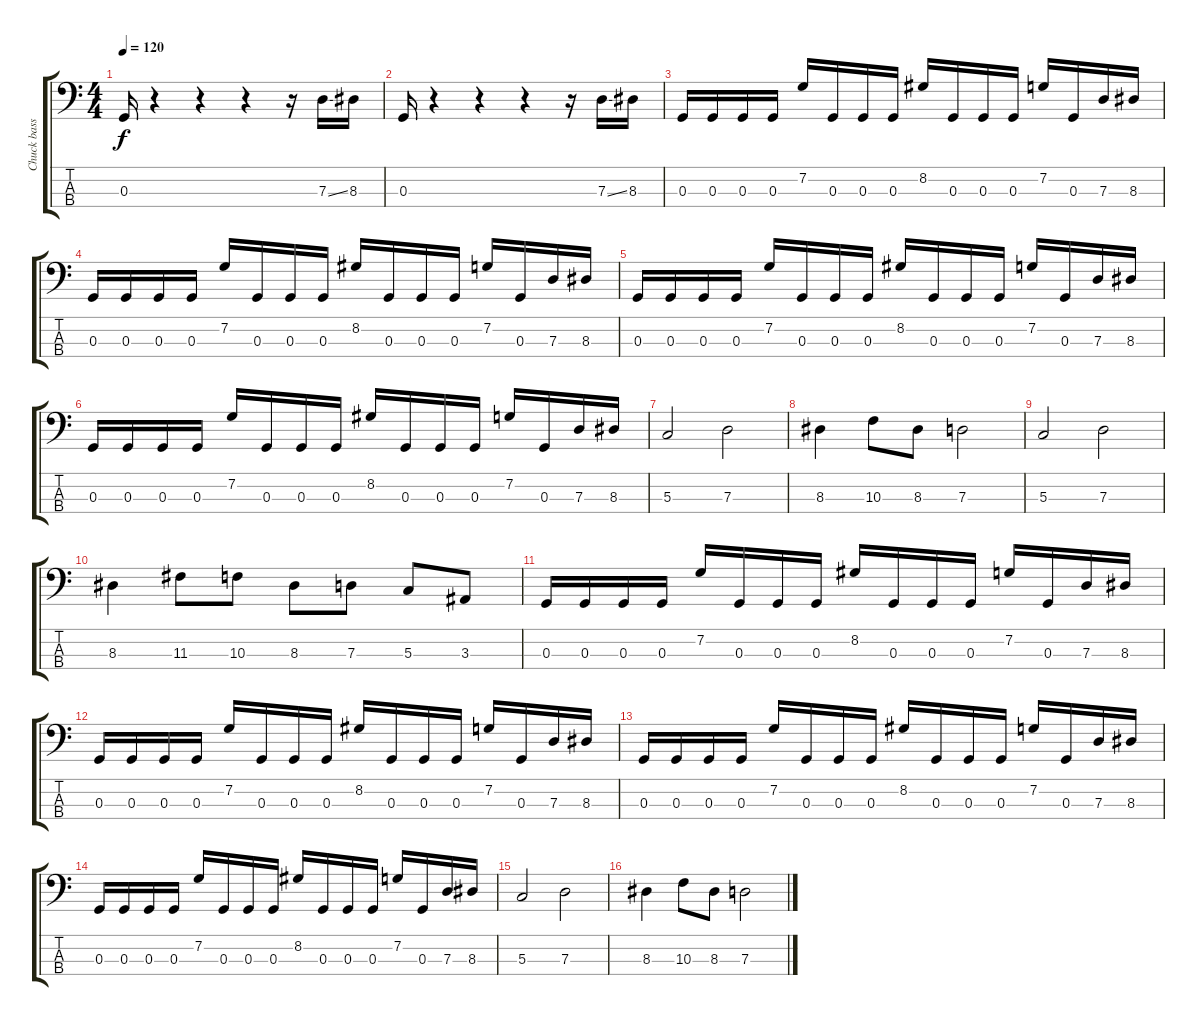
\track ("Chuck bass" "Chuck bass") {instrument electricbassfinger}
\staff {score tabs}
\tuning (F2 C2 G1 D1) {hide}
\ts (4 4)
\tempo 120
\clef f4
\ks c
0.3.16{dy f} r.4 r.4 r.4 r.16 7.3{ss}.16 8.3.16 |
0.3.16 r.4 r.4 r.4 r.16 7.3{ss}.16 8.3.16 |
0.3.16 0.3.16 0.3.16 0.3.16 7.2.16 0.3.16 0.3.16 0.3.16 8.2.16 0.3.16 0.3.16 0.3.16 7.2.16 0.3.16 7.3.16 8.3.16 |
0.3.16 0.3.16 0.3.16 0.3.16 7.2.16 0.3.16 0.3.16 0.3.16 8.2.16 0.3.16 0.3.16 0.3.16 7.2.16 0.3.16 7.3.16 8.3.16 |
0.3.16 0.3.16 0.3.16 0.3.16 7.2.16 0.3.16 0.3.16 0.3.16 8.2.16 0.3.16 0.3.16 0.3.16 7.2.16 0.3.16 7.3.16 8.3.16 |
0.3.16 0.3.16 0.3.16 0.3.16 7.2.16 0.3.16 0.3.16 0.3.16 8.2.16 0.3.16 0.3.16 0.3.16 7.2.16 0.3.16 7.3.16 8.3.16 |
5.3.2 7.3.2 |
8.3.4 10.3.8 8.3.8 7.3.2 |
5.3.2 7.3.2 |
8.3.4 11.3.8 10.3.8 8.3.8 7.3.8 5.3.8 3.3.8 |
0.3.16 0.3.16 0.3.16 0.3.16 7.2.16 0.3.16 0.3.16 0.3.16 8.2.16 0.3.16 0.3.16 0.3.16 7.2.16 0.3.16 7.3.16 8.3.16 |
0.3.16 0.3.16 0.3.16 0.3.16 7.2.16 0.3.16 0.3.16 0.3.16 8.2.16 0.3.16 0.3.16 0.3.16 7.2.16 0.3.16 7.3.16 8.3.16 |
0.3.16 0.3.16 0.3.16 0.3.16 7.2.16 0.3.16 0.3.16 0.3.16 8.2.16 0.3.16 0.3.16 0.3.16 7.2.16 0.3.16 7.3.16 8.3.16 |
0.3.16 0.3.16 0.3.16 0.3.16 7.2.16 0.3.16 0.3.16 0.3.16 8.2.16 0.3.16 0.3.16 0.3.16 7.2.16 0.3.16 7.3.16 8.3.16 |
5.3.2 7.3.2 |
8.3.4 10.3.8 8.3.8 7.3.2
